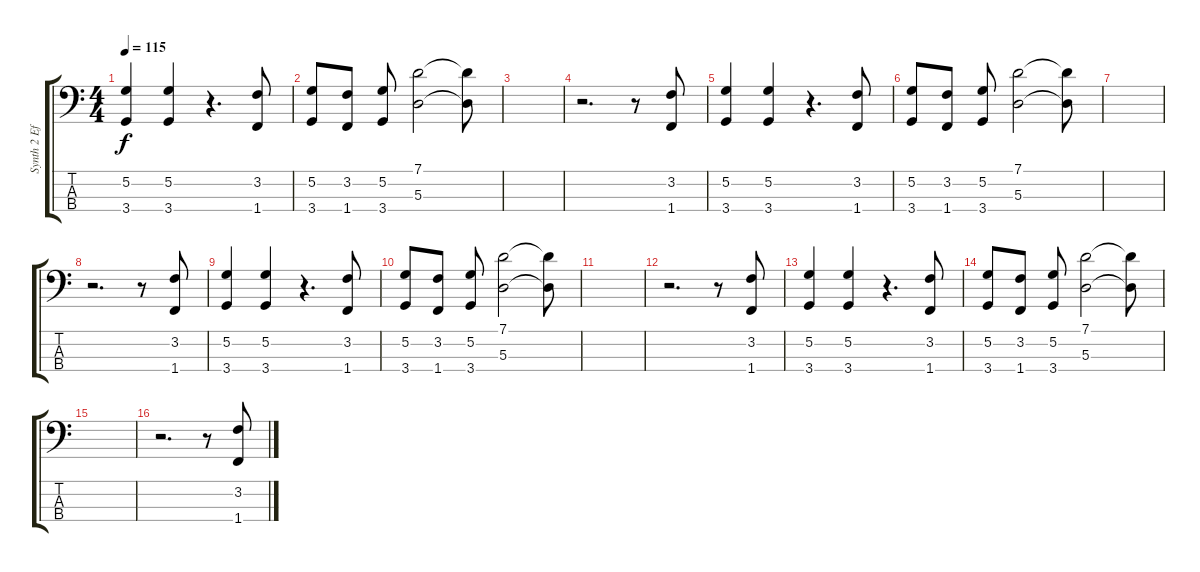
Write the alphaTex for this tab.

\track ("Synth 2 Effect" "Synth 2 Ef") {instrument electricbasspick}
\staff {score tabs}
\tuning (G2 D2 A1 E1) {hide}
\ts (4 4)
\tempo 115
\clef f4
\ks c
(5.2 3.4).4{dy f} (5.2 3.4).4 r.4{d} (3.2 1.4).8 |
(5.2 3.4).8 (3.2 1.4).8 (5.2 3.4).8 (7.1 5.3).2 (7.1{t} 5.3{t}).8 |
|
r.2{d} r.8 (3.2 1.4).8 |
(5.2 3.4).4 (5.2 3.4).4 r.4{d} (3.2 1.4).8 |
(5.2 3.4).8 (3.2 1.4).8 (5.2 3.4).8 (7.1 5.3).2 (7.1{t} 5.3{t}).8 |
|
r.2{d} r.8 (3.2 1.4).8 |
(5.2 3.4).4 (5.2 3.4).4 r.4{d} (3.2 1.4).8 |
(5.2 3.4).8 (3.2 1.4).8 (5.2 3.4).8 (7.1 5.3).2 (7.1{t} 5.3{t}).8 |
|
r.2{d} r.8 (3.2 1.4).8 |
(5.2 3.4).4 (5.2 3.4).4 r.4{d} (3.2 1.4).8 |
(5.2 3.4).8 (3.2 1.4).8 (5.2 3.4).8 (7.1 5.3).2 (7.1{t} 5.3{t}).8 |
|
r.2{d} r.8 (3.2 1.4).8
